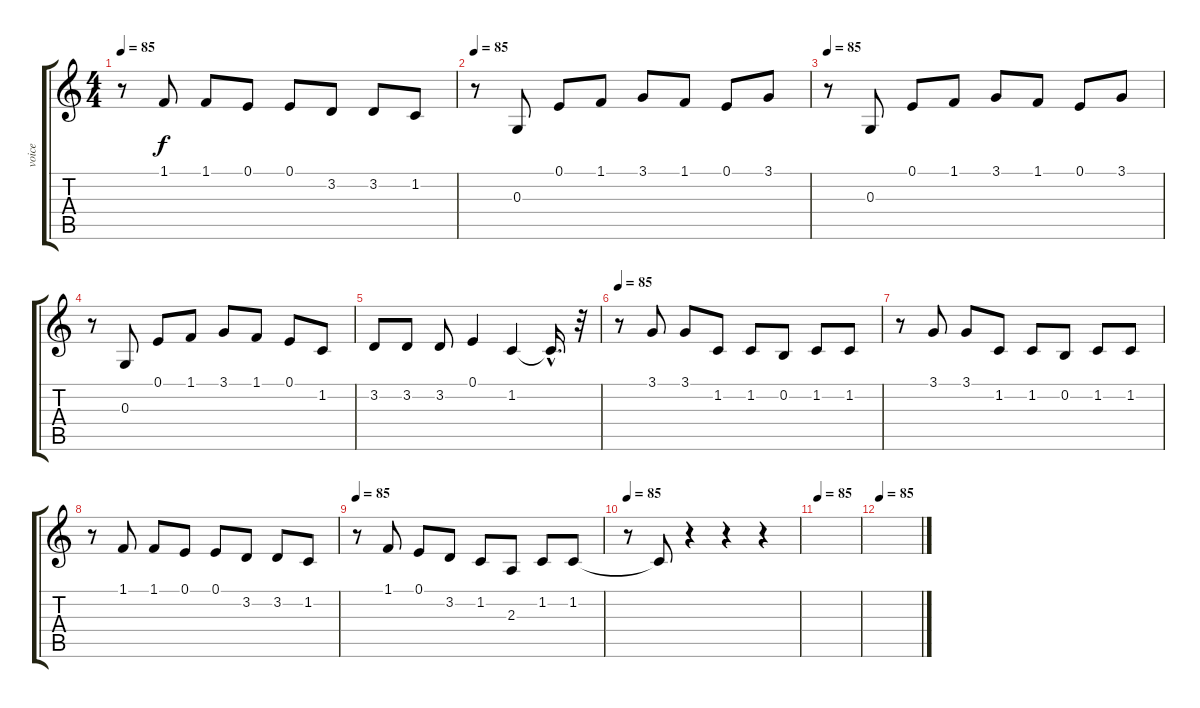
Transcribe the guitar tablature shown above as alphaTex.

\track ("voice" "voice") {instrument sopranosax}
\staff {score tabs}
\tuning (E4 B3 G3 D3 A2 E2) {hide}
\ts (4 4)
\tempo 85
\clef g2
\ks c
r.8{dy f} 1.1.8 1.1.8 0.1.8 0.1.8 3.2.8 3.2.8 1.2.8 |
\tempo 85
r.8 0.3.8 0.1.8 1.1.8 3.1.8 1.1.8 0.1.8 3.1.8 |
\tempo 85
r.8 0.3.8 0.1.8 1.1.8 3.1.8 1.1.8 0.1.8 3.1.8 |
r.8 0.3.8 0.1.8 1.1.8 3.1.8 1.1.8 0.1.8 1.2.8 |
3.2.8 3.2.8 3.2.8 0.1.4 1.2.4 1.2{hac t}.16{d} r.32 |
\tempo 85
r.8 3.1.8 3.1.8 1.2.8 1.2.8 0.2.8 1.2.8 1.2.8 |
r.8 3.1.8 3.1.8 1.2.8 1.2.8 0.2.8 1.2.8 1.2.8 |
r.8 1.1.8 1.1.8 0.1.8 0.1.8 3.2.8 3.2.8 1.2.8 |
\tempo 85
r.8 1.1.8 0.1.8 3.2.8 1.2.8 2.3.8 1.2.8 1.2.8 |
\tempo 85
r.8 1.2{t}.8 r.4 r.4 r.4 |
\tempo 85
|
\tempo 85
